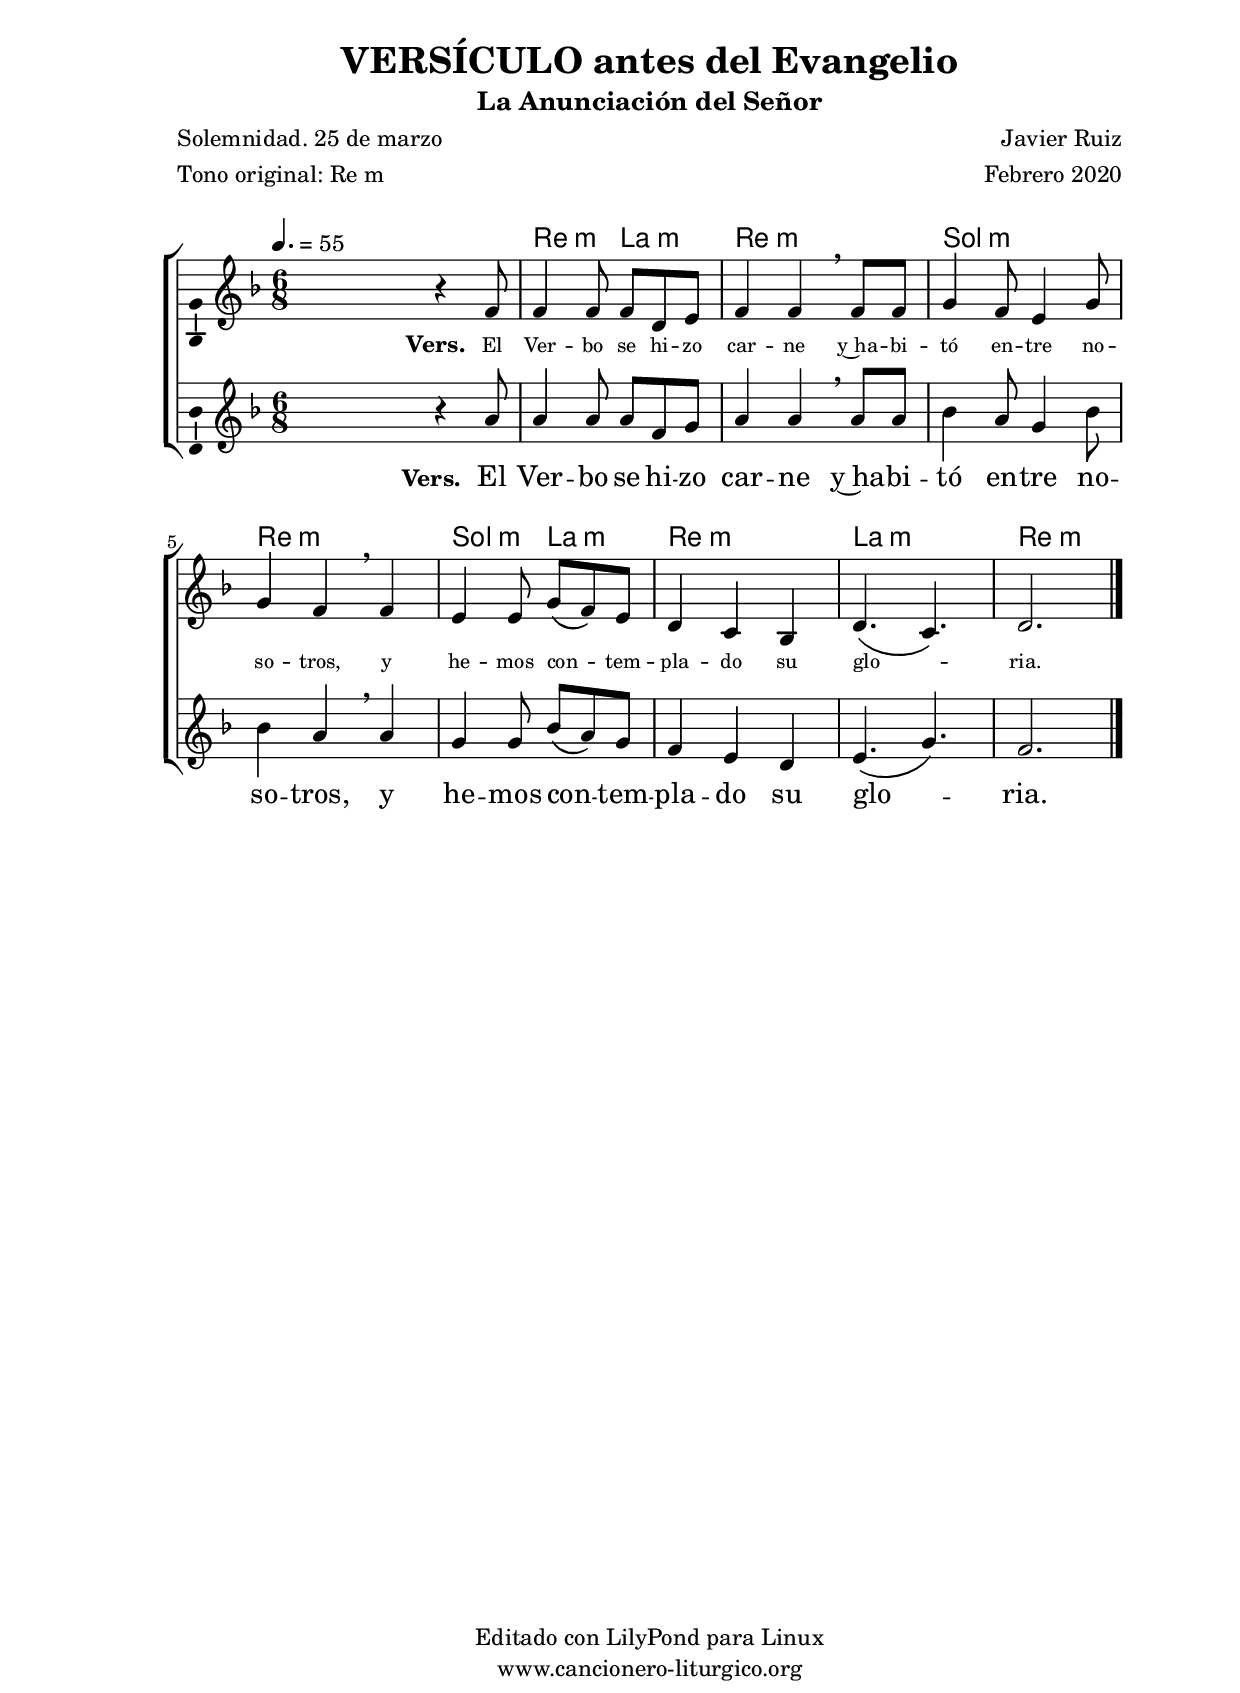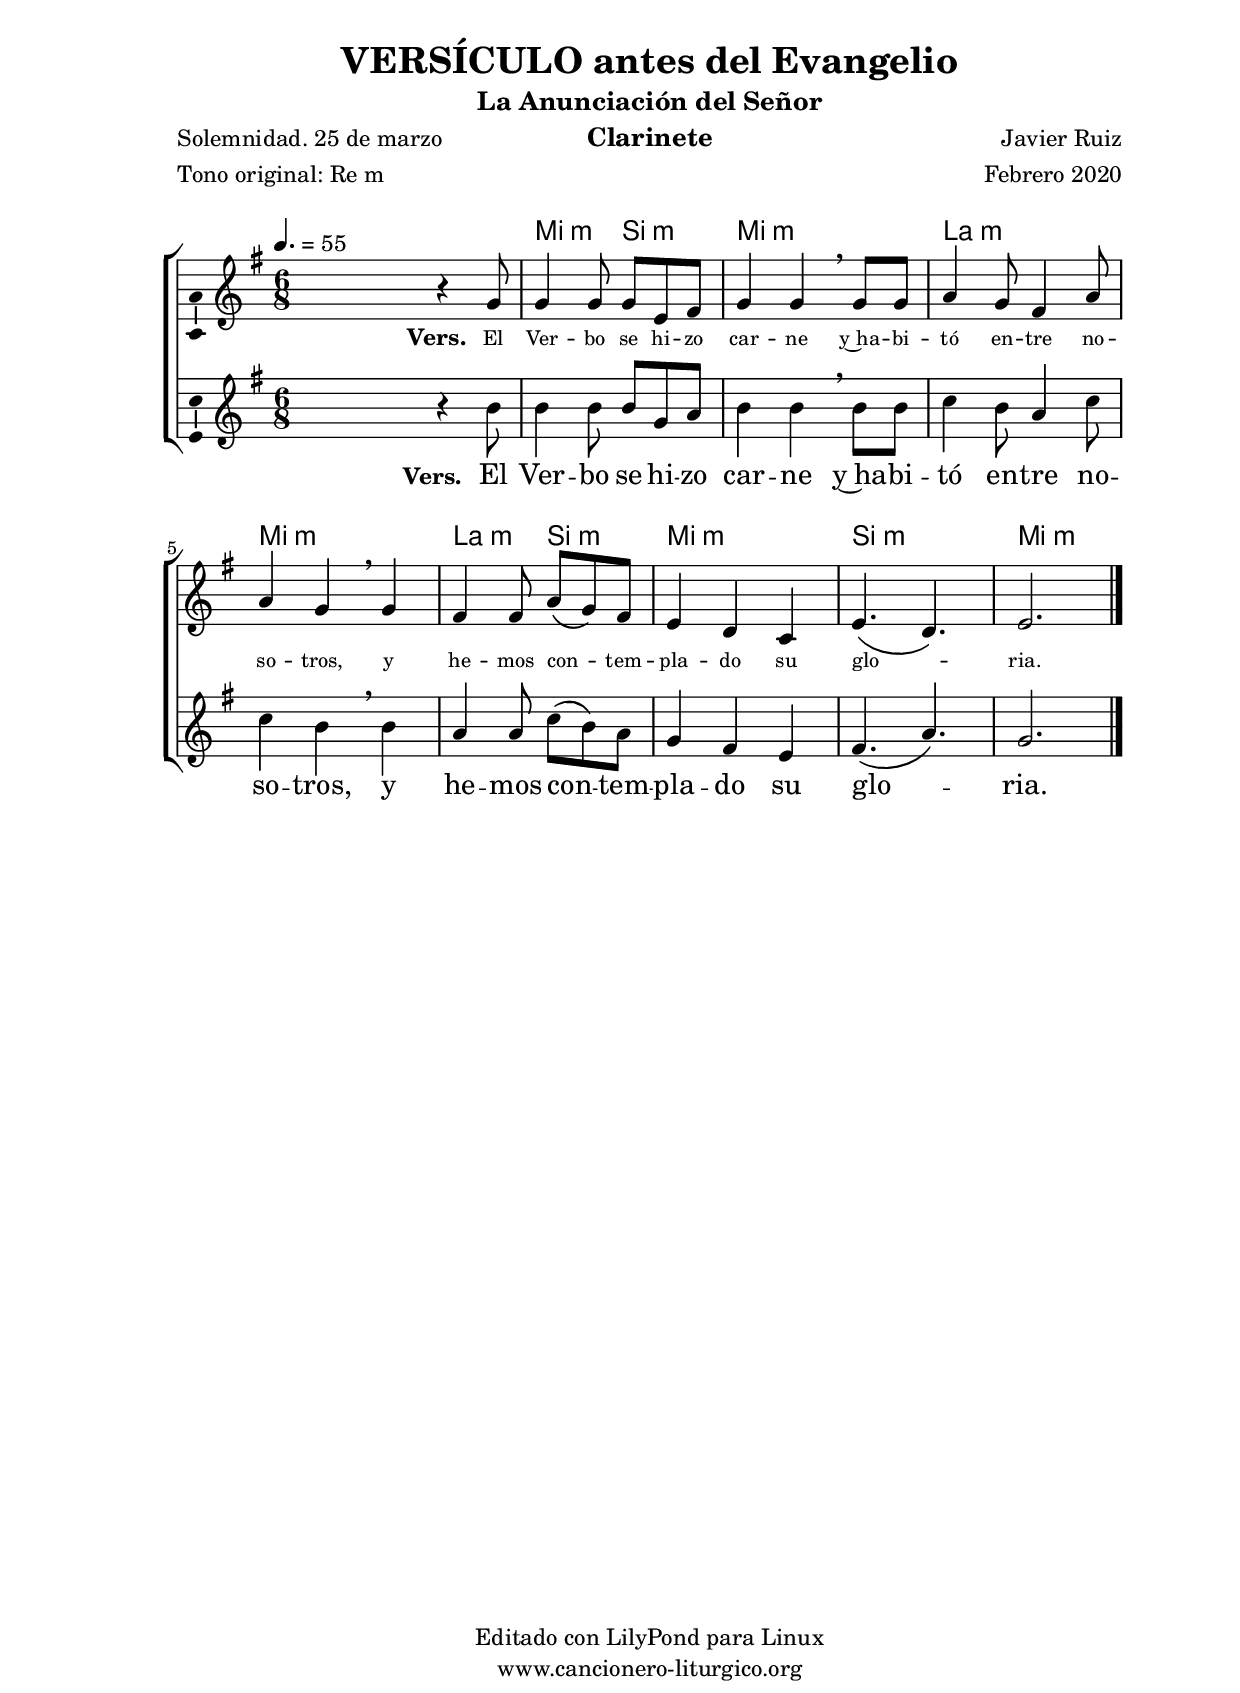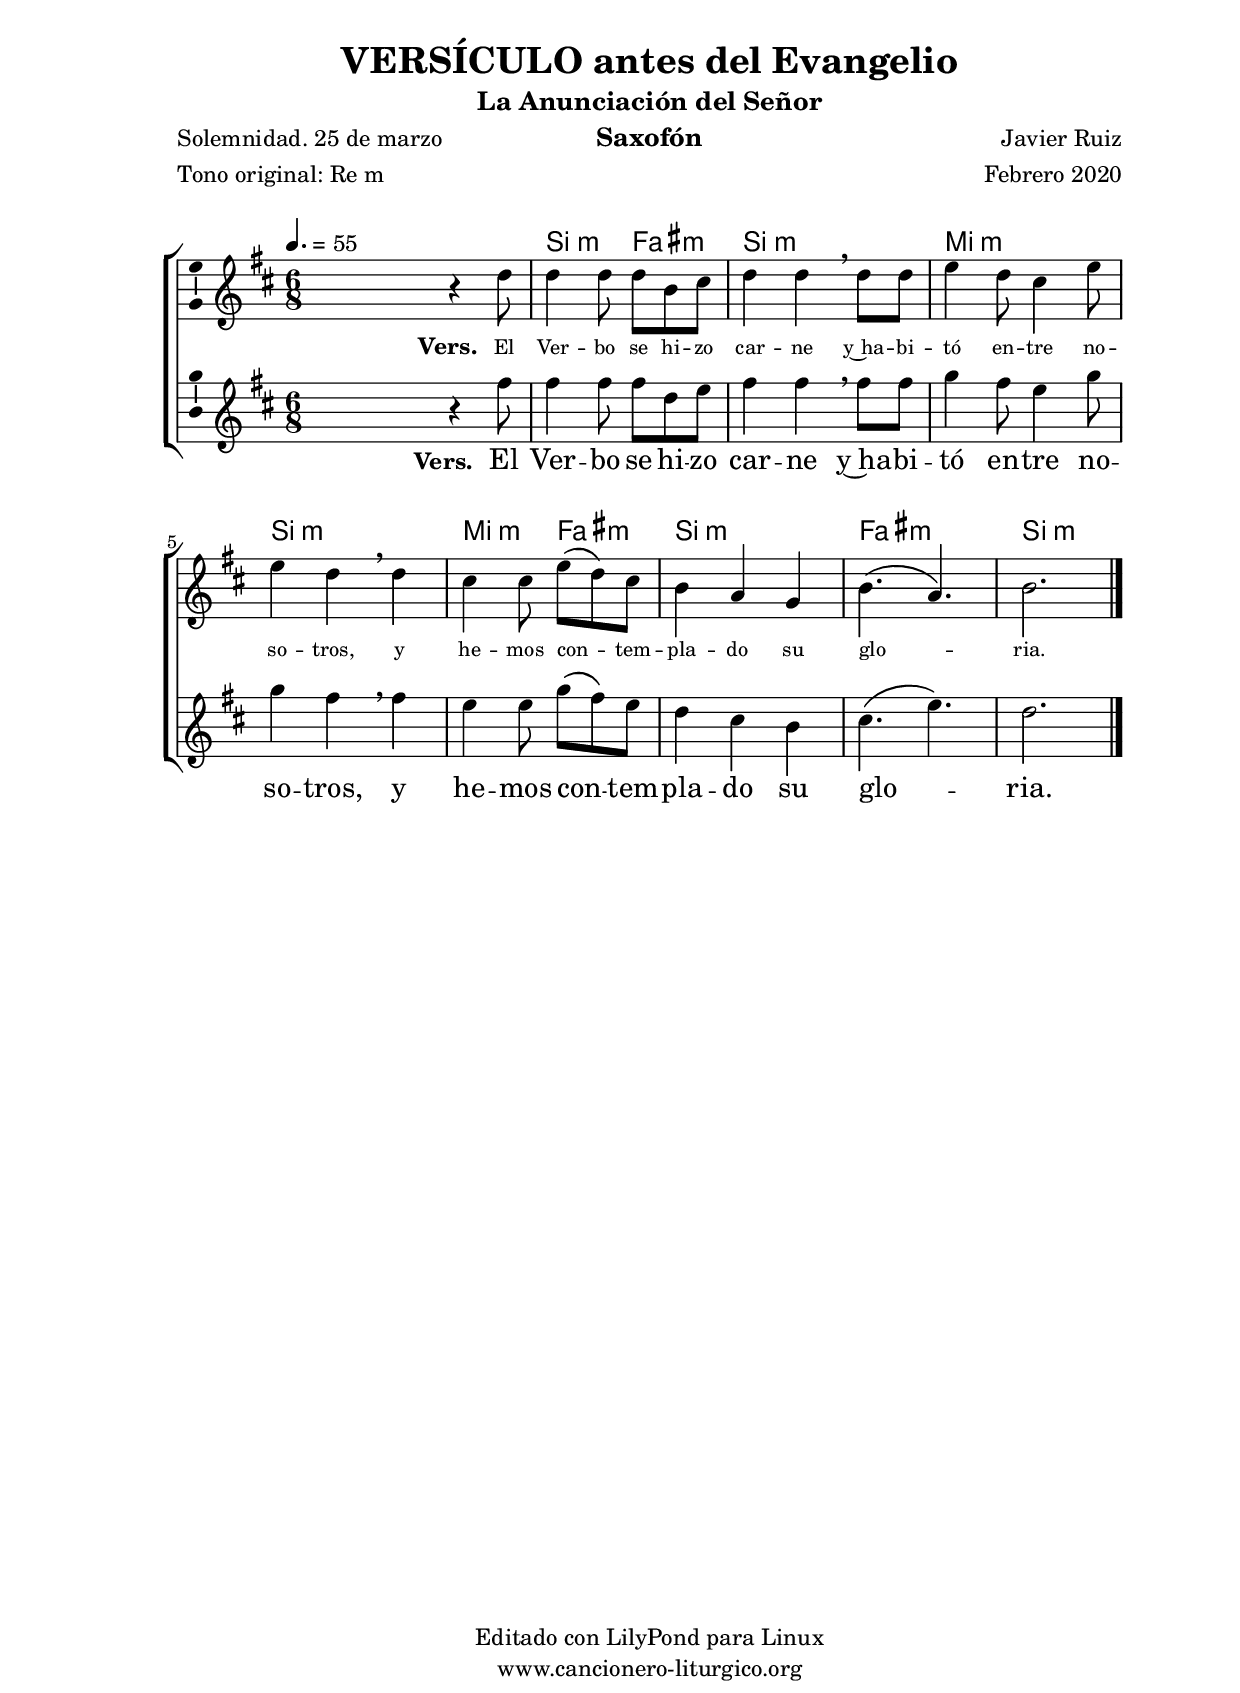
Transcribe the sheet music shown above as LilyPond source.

%
%para convertir .midi en .wav:
%timidity filename.midi -Ow -o finename.wav
%
%
%Para convertir de .wav a .mp3:
%lame -h -m j filename.wav
%
%
%para escuchar el midi:
%timidity nombrefichero.midi
%


%versión de lilypond para la que se ha escrito esta partitura:
\version "2.16.0"

	%Tamaño papel
	#(set-default-paper-size "a4")
	%Tamaño partitura
	#(set-global-staff-size 20)
	%No responde al pulsar sobre una nota
	#(ly:set-option 'point-and-click #f)

%parámetros del encabezamiento:
\header {
	title = "VERSÍCULO antes del Evangelio"
	subtitle = "La Anunciación del Señor"
	composer = "Javier Ruiz"
	poet = "Solemnidad. 25 de marzo"
	meter = "Tono original: Re m"
	arranger = "Febrero 2020"
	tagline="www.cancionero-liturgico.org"
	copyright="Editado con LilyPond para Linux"
	tiempo = "Cuaresma"
	usos = "Aclamación"
	letra = "El Verbo se hizo carne y habitó entre nosotros, y hemos contemplado su gloria."
	}

%parámetros asociados al papel:
\paper  {
	oddHeaderMarkup = \markup {\fill-line { \on-the-fly #not-first-page \fromproperty #'header:title \on-the-fly #not-first-page \fromproperty #'header:composer }}
	evenHeaderMarkup = \markup {\fill-line { \fromproperty #'header:composer \fromproperty #'header:title }}
	#(set-paper-size "a4")
	print-page-number = ##f
	first-page-number = 1
	print-first-page-number = ##f
%	head-separation = 3.0 \cm
	top-margin = 1.5 \cm
%	top-margin = 2.0 \cm
%%%	bottom-margin = 0.5\cm
	bottom-margin = 0.2\cm
	left-margin = 3.0 \cm
	line-width = 16.0 \cm 
	indent = 0\mm
	interscoreline = 2.\mm
	between-system-space = 15\mm
%	para que las partituras no llenen la hoja:
	ragged-bottom = ##t
%	idem para la última hoja:
	ragged-last-bottom = ##f
%	para que las partituras llenen el ancho del papel:
	ragged-last = ##f
	after-title-space = 2.5 \cm
%page-count=2
system-count=2

	%Flexible Vertical Spacing
%	markup-markup-spacing =
%	#'((basic-distance . 15) (minimum-distance . 15) (padding . 3))
	markup-system-spacing =
	#'((basic-distance . 15) (minimum-distance . 15) (padding . 3))
	system-system-spacing =
	#'((basic-distance . 15) (minimum-distance . 15) (padding . 3))
	score-system-spacing =
	#'((basic-distance . 15) (minimum-distance . 15) (padding . 5))
%	top-system-spacing = % header
%	#'((basic-distance . 8) (minimum-distance . 0) (padding . 0))
%	top-markup-spacing =
%	#'((basic-distance . 20) (minimum-distance . 20) (padding . 0))
	last-bottom-spacing = % footer
	#'((basic-distance . 5) (minimum-distance . 5) (padding . 0))
%	score-markup-spacing =
%	#'((basic-distance . 16) (minimum-distance . 13) (padding . 0))

	}


%parámetros que afectan a toda la partitura:
global =  {
	%clave de sol (G):
	\clef G
	%armadura:
%	\transpose ees f
	\key d \minor
	\tempo 4.=55
	\set Score.tempoHideNote = ##f
	}


acordes = {
	\italianChords
	\chordmode {
%	\transpose ees f
{

s2.
d4.:m a:m d2.:m g:m d:m g4.:m a:m d2.:m a2.:m d2.:m

	}
	}
}


melodiatrompeta = 
%	\transpose ees f
{

	\relative c''{
	\time 6/8

s4. r4.
r2.
f4 a g8 f
e4. g
f2.
r2.
d4 f e8 d
c4. e
f2.

}
	\bar "|."
	}


melodiatres = 
%	\transpose ees f
{

	\relative c''{
	\time 6/8

s4 s8 r4 f,8
f4 f8 f d e
f4 f \breathe f8 f
g4 f8 e4 g8
g4 f \breathe f
e4 e8 g \(f\) e
d4 c bes
d4. \(c\)
d2.

}

	\bar "|."
	}


melodiabajo = 
%	\transpose ees f
{

	%clave de fa (F):
	\clef F

	\relative c{
	\time 6/8

s4. r4 r8
d4 d8 a'4 a8
d,4 d e8 d
g4 g8 g f e
f4 e d
bes4 bes8 c4 c8
d4 d g8 f
e4 f8 g f e
d2.

}
	\bar "|."
	}


melodia = 
%	\transpose ees f
{

	\relative c'{
	\time 6/8

s4 s8 r4 a'8
a4 a8 a f g
a4 a \breathe a8 a
bes4 a8 g4 bes8
bes4 a \breathe a4
g4 g8 bes \(a\) g
f4 e d
e4. \(g\)
f2.

}
	\bar "|."
	}


texto = \lyricmode {
\set stanza =#"Vers. " El Ver -- bo se hi -- zo car -- ne
y~ha -- bi -- tó en -- tre no -- so -- tros,
y he -- mos con -- _ tem -- pla -- do su glo -- _ ria.

	}

textotres = \lyricmode {
\override LyricText #'font-size = #-1
\set stanza =#"Vers. " El Ver -- bo se hi -- zo car -- ne
y~ha -- bi -- tó en -- tre no -- so -- tros,
y he -- mos con -- _ tem -- pla -- do su glo -- _ ria.

	}


acordesStaff = \context ChordNames = acordesStaff <<
	\set Staff.midiInstrument = #"choir aahs"
	\set Staff.midiMinimumVolume = #0.3
	\set Staff.midiMaximumVolume = #0.5
	\set chordChanges = ##f
	\acordes
	>>

voztrompetaStaff = \context Voice = voztrompetaStaff
<<
	\override Staff.StaffSymbol #'staff-space = #(magstep -0.35)
	\set Staff.midiInstrument = #"trumpet"
	\set Staff.midiMinimumVolume = #0.4
	\set Staff.midiMaximumVolume = #0.6
	\global
	\melodiatrompeta
	>>

voztresStaff = \context Voice = voztresStaff
\with {\consists "Ambitus_engraver"}
<<
%	\override Staff.StaffSymbol #'staff-space = #(magstep -0.35)
	\set Staff.midiInstrument = #"violin"
	\set Staff.midiMinimumVolume = #0.6
	\set Staff.midiMaximumVolume = #0.8
	\global
	\relative c' \melodiatres
	>>

vozStaff = \context Voice = vozStaff
\with {\consists "Ambitus_engraver"}
<<
%	\set Staff.instrumentName = ""
%	\set Staff.shortInstrumentName = ""
%	\set Staff.midiInstrument = #"clarinet"
%	\set Staff.midiInstrument = #"cello"
	\set Staff.midiInstrument = #"flute"
%	\set Staff.midiInstrument = #"electric guitar (jazz)"
%	\set Staff.midiInstrument = #"english horn"
%	\set Staff.midiInstrument = #"violin"
%	\set Staff.midiInstrument = #"glockenspiel"
	\set Staff.midiMinimumVolume = #0.8
	\set Staff.midiMaximumVolume = #1.0
	\global
	\melodia
	>>

vozbajoStaff = \context Voice = vozbajoStaff
<<
	\override Staff.StaffSymbol #'staff-space = #(magstep -0.35)
	\set Staff.midiInstrument = #"english horn"
	\set Staff.midiMinimumVolume = #0.6
	\set Staff.midiMaximumVolume = #0.8
	\global
	\melodiabajo
	>>

textoStaff = \context Lyrics = textoStaff <<
	\lyricsto vozStaff \texto
	>>

textotresStaff = \context Lyrics = textotresStaff <<
	\lyricsto voztresStaff \textotres
	>>


\book {
	\score {
		<<
		\context ChoirStaff {
%			\override StaffGroup.SystemStartBracket #'collapse-height = #1
%			\override Score.SystemStartBar #'collapse-height = #1
			<<
			\acordesStaff
%			\voztrompetaStaff
			\voztresStaff
			\textotresStaff
			\vozStaff
			\textoStaff
%			\vozbajoStaff
			>>
			}
		>>
		\layout {
	    		\context {
				\Lyrics
				\override LyricText #'font-size = #2
				}
	   		 \context {
				\Score
				\override StaffSymbol #'staff-space = #(magstep +3)
				}
			}
		}
	\score {
		\unfoldRepeats
		<<
		\context ChoirStaff {
			<<
			\acordesStaff
			\voztrompetaStaff
			\voztresStaff
			\vozStaff
			\vozbajoStaff
			>>
			}
		>>
		\midi {
	  		\context {
	  			\Score
				tempoWholesPerMinute = #(ly:make-moment 70 4)
				}
			}
		}
	}

%Partitura para clarinete
#(define output-suffix "C")
\book {
	\header{
		instrument = "Clarinete"
		}
	\score {
		<<
		\context ChoirStaff {
%			\override StaffGroup.SystemStartBracket #'collapse-height = #1
%			\override Score.SystemStartBar #'collapse-height = #1
\transpose c d
			<<
			\acordesStaff
%			\voztrompetaStaff
			\voztresStaff
			\textotresStaff
			\vozStaff
			\textoStaff
%			\vozbajoStaff
			>>
			}
		>>
		\layout {
	    		\context {
				\Lyrics
				\override LyricText #'font-size = #2
				}
	   		 \context {
				\Score
				\override StaffSymbol #'staff-space = #(magstep +3)
				}
			}
		}
	}

%Partitura para saxofón
#(define output-suffix "S")
\book {
	\header{
		instrument = "Saxofón"
		}
	\score {
		<<
		\context ChoirStaff {
%			\override StaffGroup.SystemStartBracket #'collapse-height = #1
%			\override Score.SystemStartBar #'collapse-height = #1
\transpose c a
			<<
			\acordesStaff
%			\voztrompetaStaff
			\voztresStaff
			\textotresStaff
			\vozStaff
			\textoStaff
%			\vozbajoStaff
			>>
			}
		>>
		\layout {
	    		\context {
				\Lyrics
				\override LyricText #'font-size = #2
				}
	   		 \context {
				\Score
				\override StaffSymbol #'staff-space = #(magstep +3)
				}
			}
		}
	}


